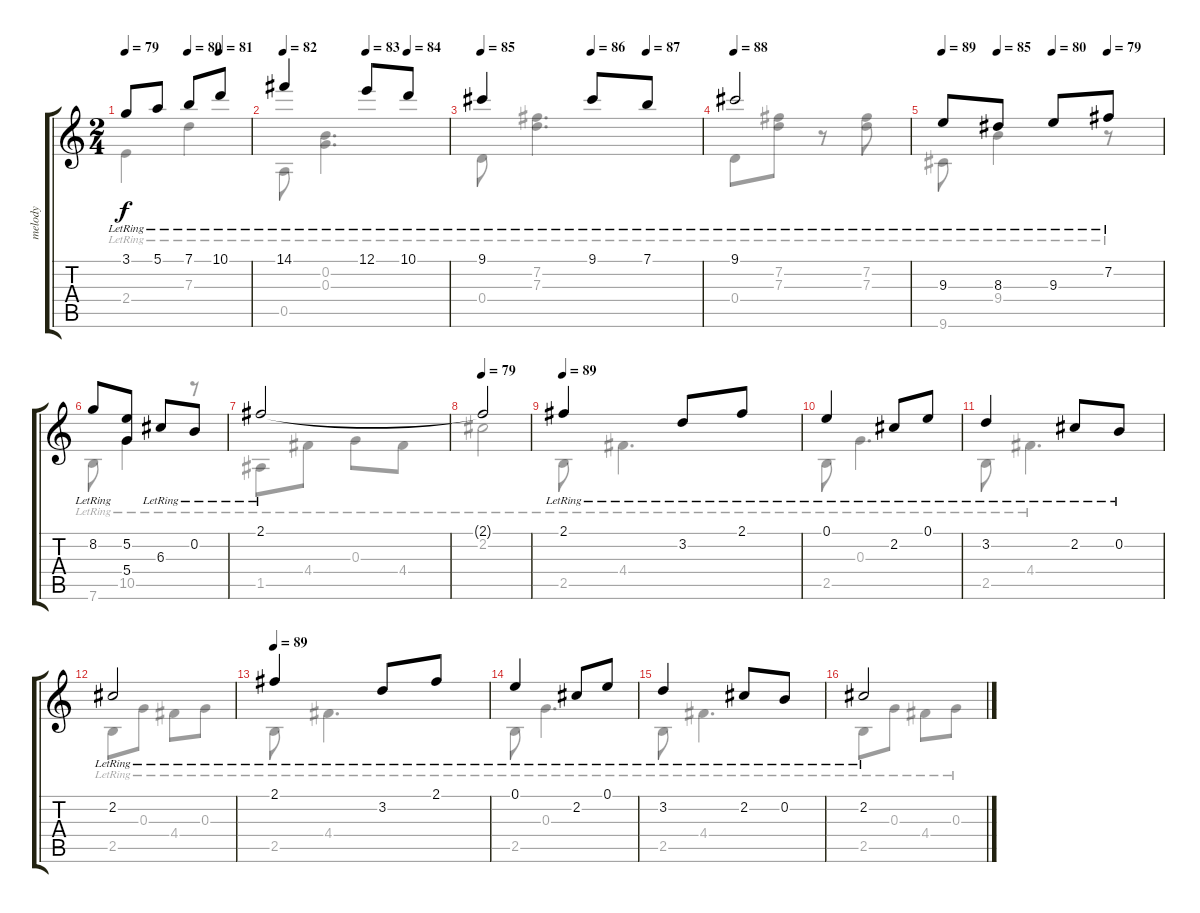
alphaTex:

\track ("melody" "melody") {solo instrument acousticguitarnylon}
\staff {score tabs}
\tuning (E4 B3 G3 D3 A2 E2) {hide}
\voice
\ts (2 4)
\tempo 79
\tempo (80 0.5)
\tempo (81 0.75)
\clef g2
\ks c
3.1{lr}.8{dy f} 5.1{lr}.8 7.1{lr}.8 10.1{lr}.8 |
\tempo 82
\tempo (83 0.5)
\tempo (84 0.75)
14.1{lr}.4 12.1{lr}.8 10.1{lr}.8 |
\tempo 85
\tempo (86 0.5)
\tempo (87 0.75)
9.1{lr}.4 9.1{lr}.8 7.1{lr}.8 |
\tempo 88
9.1{lr}.2 |
\tempo 89
\tempo (85 0.25)
\tempo (80 0.5)
\tempo (79 0.75)
9.3{lr}.8 8.3{lr}.8 9.3{lr}.8 7.2{lr}.8 |
8.2{lr}.8 (5.2 5.4).8 6.3{lr}.8 0.2{lr}.8 |
2.1{lr}.2 |
\tempo 79
2.1{t}.2 |
\tempo 89
2.1{lr}.4 3.2{lr}.8 2.1{lr}.8 |
0.1{lr}.4 2.2{lr}.8 0.1{lr}.8 |
3.2{lr}.4 2.2{lr}.8 0.2{lr}.8 |
2.2{lr}.2 |
\tempo 89
2.1{lr}.4 3.2{lr}.8 2.1{lr}.8 |
0.1{lr}.4 2.2{lr}.8 0.1{lr}.8 |
3.2{lr}.4 2.2{lr}.8 0.2{lr}.8 |
2.2{lr}.2
\voice
\clef g2
\ottava regular
\simile none
\ks c
2.4{lr}.4{dy f} 7.3{lr}.4 |
0.5{lr}.8 (0.2{lr} 0.3{lr}).4{d} |
0.4{lr}.8 (7.2{lr} 7.3{lr}).4{d} |
0.4{lr}.8{beam Down} (7.2{lr} 7.3{lr}).8{beam Down} r.8 (7.2{lr} 7.3{lr}).8 |
9.6{lr}.8 9.4{lr}.4 r.8 |
7.6{lr}.8 10.5{lr}.4 r.8 |
1.5{lr}.8 4.4{lr}.8 0.3{lr}.8 4.4{lr}.8 |
2.2{lr}.2 |
2.5{lr}.8 4.4{lr}.4{d} |
2.5{lr}.8 0.3{lr}.4{d} |
2.5{lr}.8 4.4{lr}.4{d} |
2.5{lr}.8 0.3{lr}.8 4.4{lr}.8 0.3{lr}.8 |
2.5{lr}.8 4.4{lr}.4{d} |
2.5{lr}.8 0.3{lr}.4{d} |
2.5{lr}.8 4.4{lr}.4{d} |
2.5{lr}.8 0.3{lr}.8 4.4{lr}.8 0.3{lr}.8
